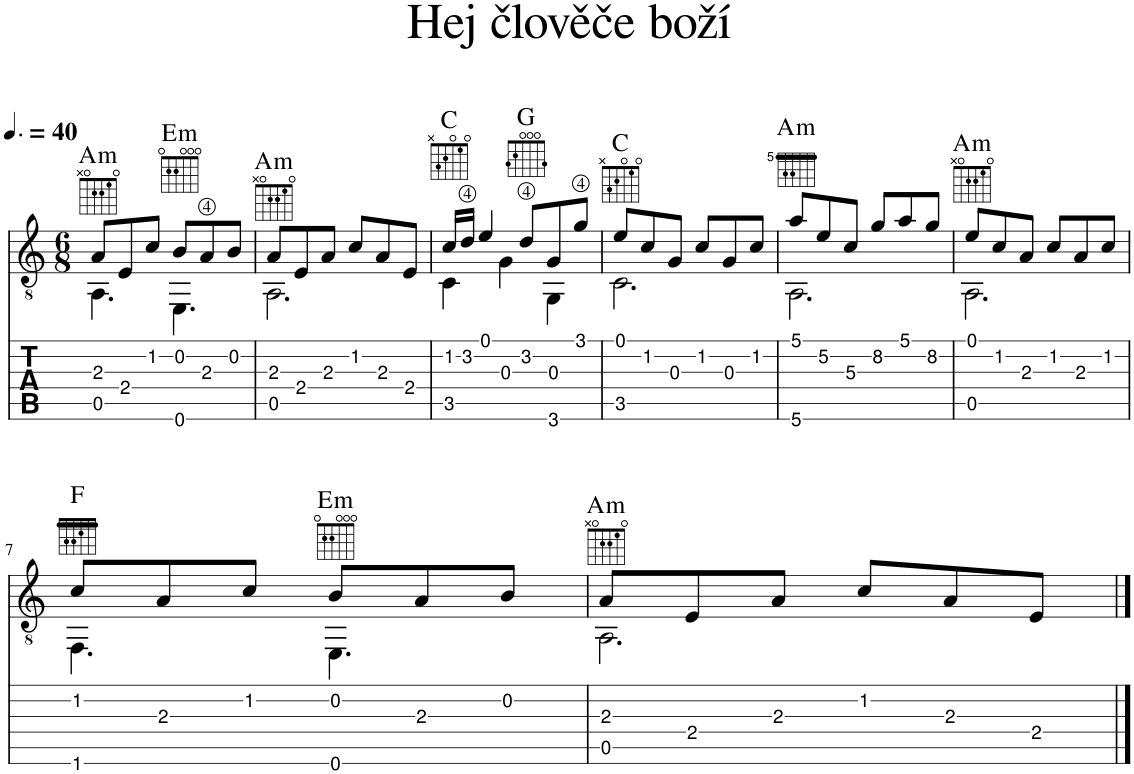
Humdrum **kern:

**kern	**kern	**harte
*part1	*part1	*part1
*staff2	*staff1	*
*I"Guitar	*	*
*I'Guit.	*	*
*stria6	*	*
*	*clefGv2	*
*k[]	*k[]	*
*M6/8	*M6/8	*
*MM60	*MM60	*
=1	=1	=1
*^	*^	*
!	!	!	!	!LO:H:kt=m
8AL	4.AA	8A/L	4.AA\	A:min
8E	.	8E/	.	.
8cJ	.	8c/J	.	.
!	!	!	!	!LO:H:kt=m
8BL	4.EE	8B/L	4.EE\	E:min
8A	.	8A/	.	.
8BJ	.	8B/J	.	.
=2	=2	=2	=2	=2
!	!	!	!	!LO:H:kt=m
8AL	2.AA	8A/L	2.AA\	A:min
8E	.	8E/	.	.
8AJ	.	8A/J	.	.
8cL	.	8c/L	.	.
8A	.	8A/	.	.
8EJ	.	8E/J	.	.
=3	=3	=3	=3	=3
16cLL	4C	16c/LL	4C\	C:maj
16dJJ	.	16d/JJ	.	.
4e	.	4e/	.	.
.	4G	.	4G\	.
8dL	.	8d/L	.	G:maj
8G	4GG	8G/	4GG\	.
8gJ	.	8g/J	.	.
=4	=4	=4	=4	=4
8eL	2.C	8e/L	2.C\	C:maj
8c	.	8c/	.	.
8GJ	.	8G/J	.	.
8cL	.	8c/L	.	.
8G	.	8G/	.	.
8cJ	.	8c/J	.	.
=5	=5	=5	=5	=5
!	!	!	!	!LO:H:kt=m
8aL	2.AA	8a/L	2.AA\	A:min
8e	.	8e/	.	.
8cJ	.	8c/J	.	.
8gL	.	8g/L	.	.
8a	.	8a/	.	.
8gJ	.	8g/J	.	.
=6	=6	=6	=6	=6
!	!	!	!	!LO:H:kt=m
8eL	2.AA	8e/L	2.AA\	A:min
8c	.	8c/	.	.
8AJ	.	8A/J	.	.
8cL	.	8c/L	.	.
8A	.	8A/	.	.
8cJ	.	8c/J	.	.
!!LO:LB:g=z	!!
=7	=7	=7	=7	=7
8cL	4.FF	8c/L	4.FF\	F:maj
8A	.	8A/	.	.
8cJ	.	8c/J	.	.
!	!	!	!	!LO:H:kt=m
8BL	4.EE	8B/L	4.EE\	E:min
8A	.	8A/	.	.
8BJ	.	8B/J	.	.
=8	=8	=8	=8	=8
!	!	!	!	!LO:H:kt=m
8AL	2.AA	8A/L	2.AA\	A:min
8E	.	8E/	.	.
8AJ	.	8A/J	.	.
8cL	.	8c/L	.	.
8A	.	8A/	.	.
8EJ	.	8E/J	.	.
*v	*v	*	*	*
*	*v	*v	*
==	==	==
*-	*-	*-
